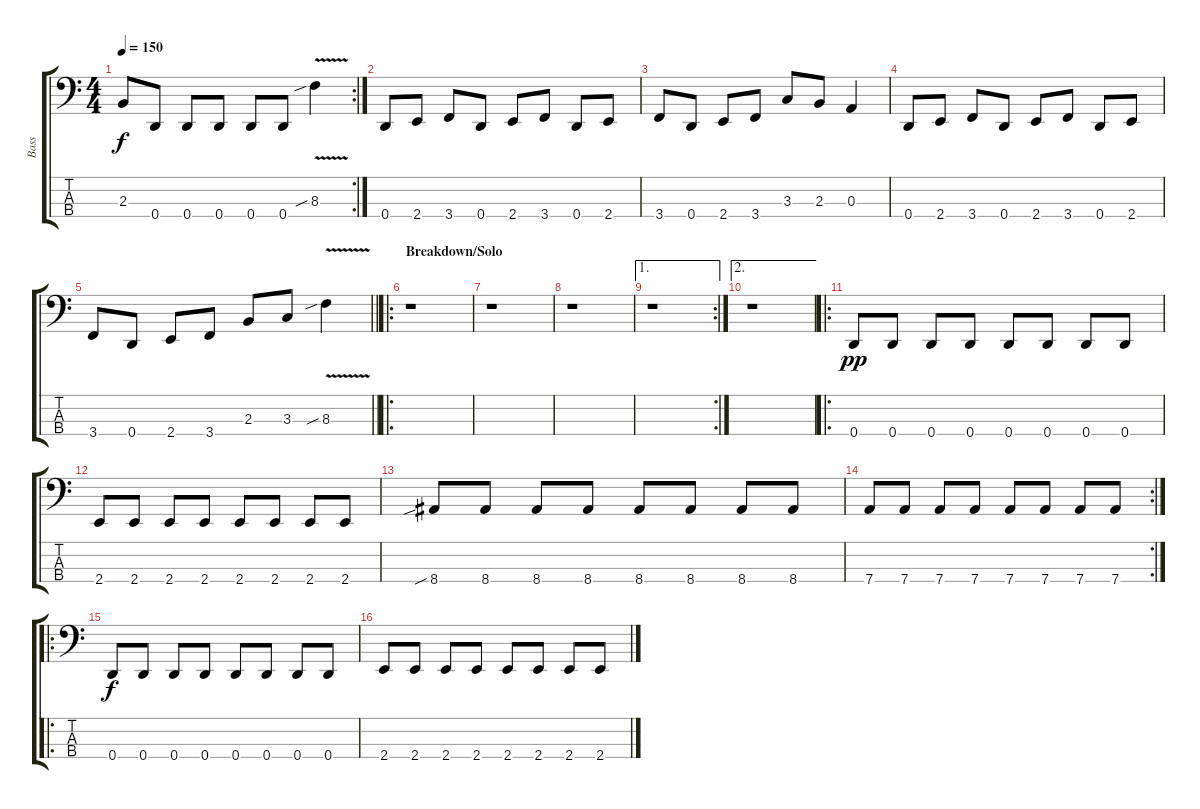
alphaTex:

\track ("Bass" "Bass") {instrument electricbasspick}
\staff {score tabs}
\tuning (G2 D2 A1 D1) {hide}
\rc 2
\ts (4 4)
\tempo 150
\clef f4
\ks c
2.3{t}.8{dy f} 0.4.8 0.4.8 0.4.8 0.4.8 0.4.8 8.3{v sib}.4 |
0.4.8 2.4.8 3.4.8 0.4.8 2.4.8 3.4.8 0.4.8 2.4.8 |
3.4.8 0.4.8 2.4.8 3.4.8 3.3.8 2.3.8 0.3.4 |
0.4.8 2.4.8 3.4.8 0.4.8 2.4.8 3.4.8 0.4.8 2.4.8 |
\barLineRight lightlight
3.4.8 0.4.8 2.4.8 3.4.8 2.3.8 3.3.8 8.3{v sib}.4 |
\ro
\section ("" "Breakdown/Solo")
r.1 |
r.1 |
r.1 |
\ae 1
\rc 2
r.1 |
\ae 2
r.1 |
\ro
0.4.8{dy pp} 0.4.8 0.4.8 0.4.8 0.4.8 0.4.8 0.4.8 0.4.8 |
2.4.8 2.4.8 2.4.8 2.4.8 2.4.8 2.4.8 2.4.8 2.4.8 |
8.4{sib}.8 8.4.8 8.4.8 8.4.8 8.4.8 8.4.8 8.4.8 8.4.8 |
\rc 2
7.4.8 7.4.8 7.4.8 7.4.8 7.4.8 7.4.8 7.4.8 7.4.8 |
\ro
0.4.8{dy f} 0.4.8 0.4.8 0.4.8 0.4.8 0.4.8 0.4.8 0.4.8 |
2.4.8 2.4.8 2.4.8 2.4.8 2.4.8 2.4.8 2.4.8 2.4.8
